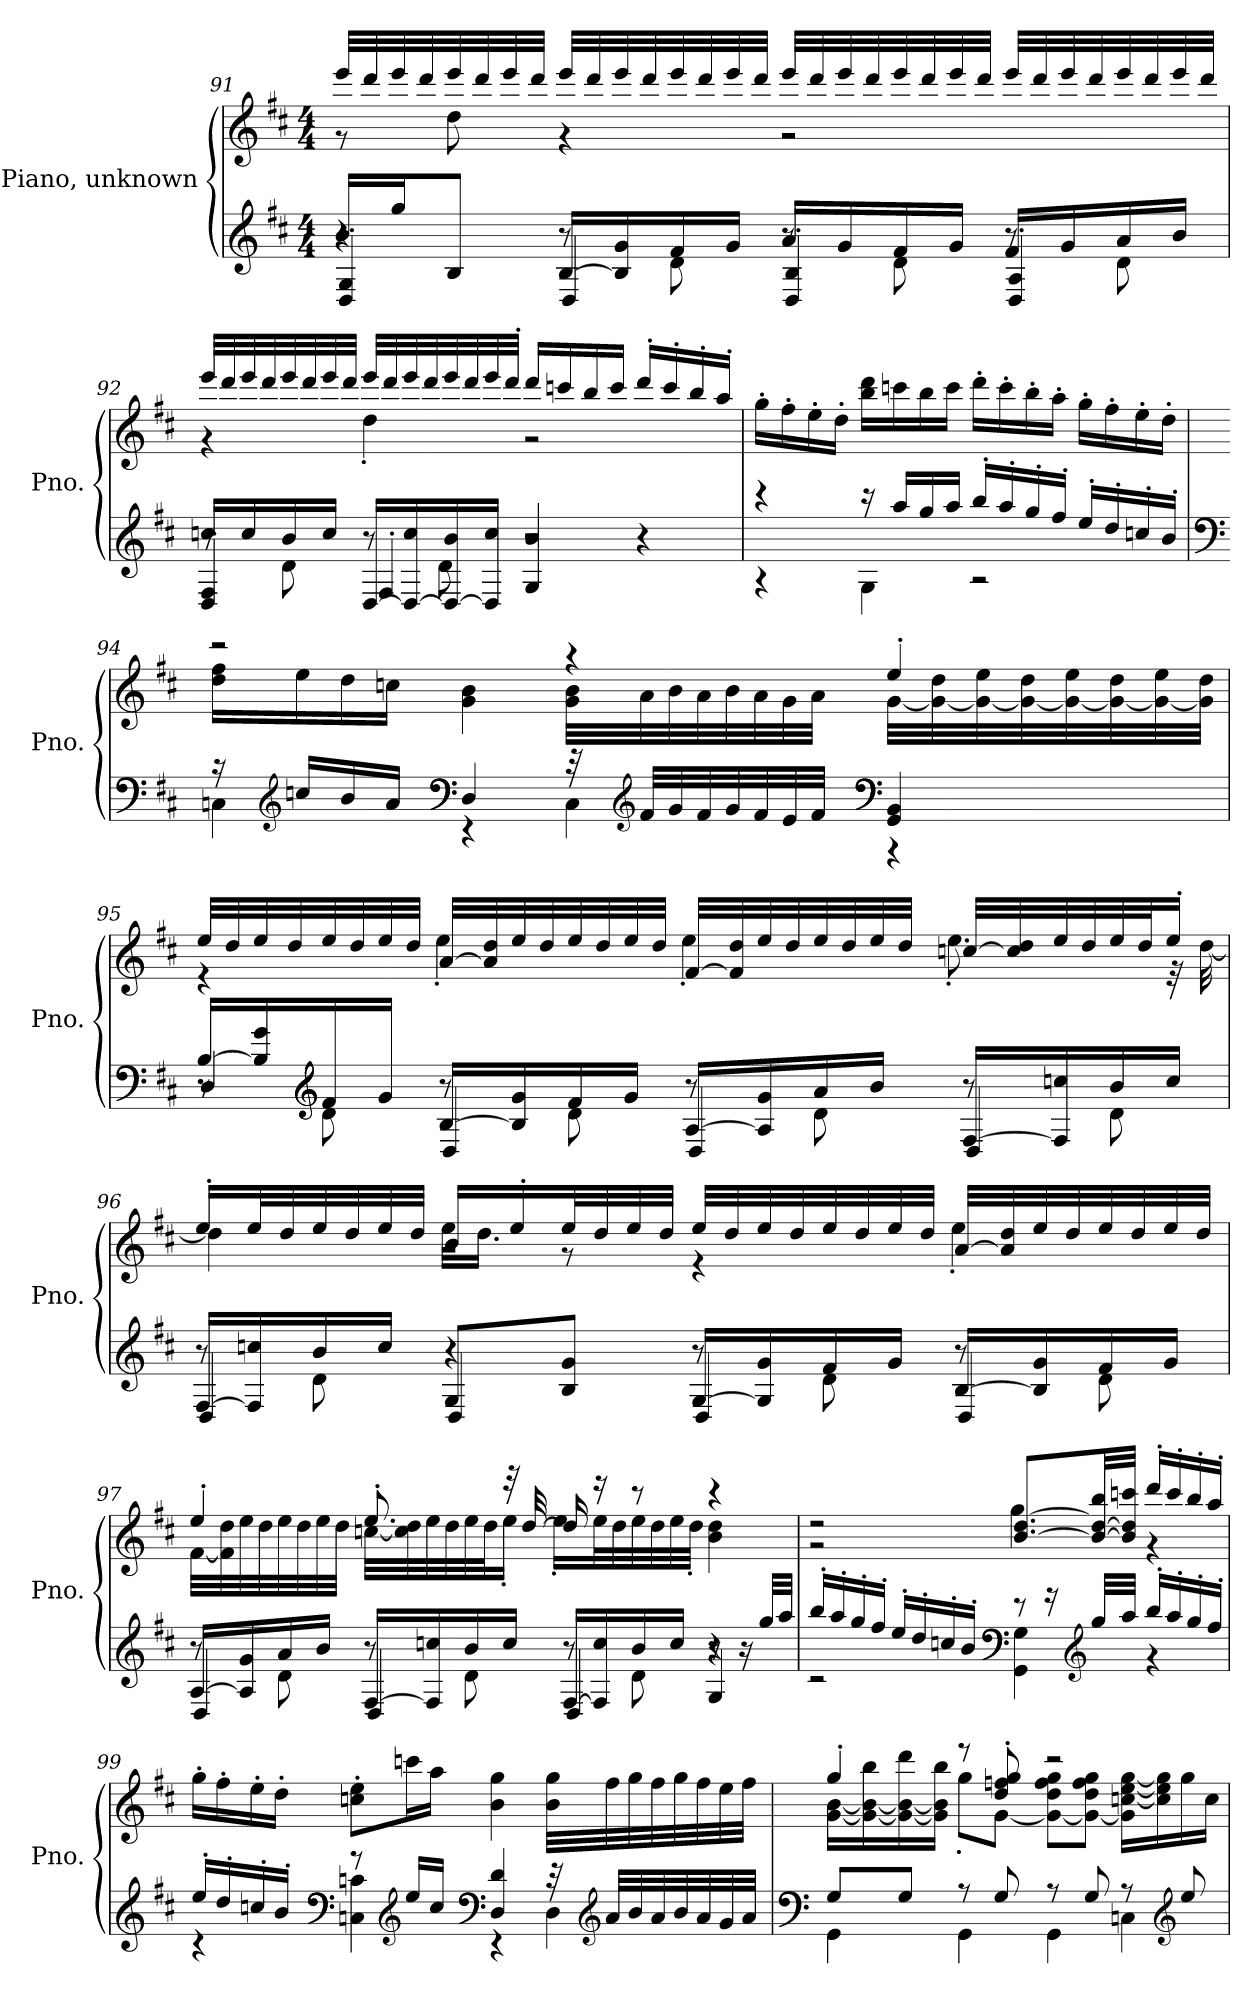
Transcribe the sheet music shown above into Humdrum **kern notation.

**kern	**kern
*part1	*part1
*staff2	*staff1
*I"Piano, unknown	*
*I'Pno.	*
!!LO:LB:g=z
*clefG2	*clefG2
*k[f#c#]	*k[f#c#]
*M4/4	*M4/4
=91	=91
*^	*^
*	*^	*	*
16b/LL	4r	4D/' 4G/'	32eee/LLL	8r
.	.	.	32ddd/	.
16gg/J	.	.	32eee/	.
.	.	.	32ddd/	.
8B/J	.	.	32eee/	8dd\
.	.	.	32ddd/	.
.	.	.	32eee/	.
.	.	.	32ddd/JJJ	.
[16B/LL	8r	4D/	32eee/LLL	4r
.	.	.	32ddd/	.
16B/] 16g/	.	.	32eee/	.
.	.	.	32ddd/	.
16f#/	8d\	.	32eee/	.
.	.	.	32ddd/	.
16g/JJ	.	.	32eee/	.
.	.	.	32ddd/JJJ	.
16a/LL	8r	4D/' 4B/'	32eee/LLL	2r
.	.	.	32ddd/	.
16g/	.	.	32eee/	.
.	.	.	32ddd/	.
16f#/	8d\	.	32eee/	.
.	.	.	32ddd/	.
16g/JJ	.	.	32eee/	.
.	.	.	32ddd/JJJ	.
16f#/LL	8r	4D/' 4A/'	32eee/LLL	.
.	.	.	32ddd/	.
16g/	.	.	32eee/	.
.	.	.	32ddd/	.
16a/	8d\	.	32eee/	.
.	.	.	32ddd/	.
16b/JJ	.	.	32eee/	.
.	.	.	32ddd/JJJ	.
!!LO:PB:g=z	!!
=92	=92	=92	=92	=92
16ccn/LL	8r	4D/' 4F#/'	32eee/LLL	4r
.	.	.	32ddd/	.
16cc/	.	.	32eee/	.
.	.	.	32ddd/	.
16b/	8d\	.	32eee/	.
.	.	.	32ddd/	.
16cc/JJ	.	.	32eee/	.
.	.	.	32ddd/JJJ	.
[16D/LL	8r	4F#'/	32eee/LLL	4dd'\
.	.	.	32ddd/	.
16D/_ 16cc/	.	.	32eee/	.
.	.	.	32ddd/	.
16D/_ 16b/	8d\	.	32eee/	.
.	.	.	32ddd/	.
16D/] 16cc/JJ	.	.	32eee/	.
.	.	.	32ddd'/JJJ	.
4G/ 4b/	2r	2r	16ddd/LL	2r
.	.	.	16cccn/	.
.	.	.	16bb/	.
.	.	.	16ccc/JJ	.
4r	.	.	16ddd'/LL	.
.	.	.	16ccc'/	.
.	.	.	16bb'/	.
.	.	.	16aa'/JJ	.
*	*v	*v	*	*
*	*	*v	*v
!!LO:LB:g=z
=93	=93	=93
4r	4r	16gg'\LL
.	.	16ff#'\
.	.	16ee'\
.	.	16dd'\JJ
16r	4G\	16bb\ 16ddd\LL
16aa/LL	.	16cccn\
16gg/	.	16bb\
16aa/JJ	.	16ccc\JJ
16bb'/LL	2r	16ddd'\LL
16aa'/	.	16ccc'\
16gg'/	.	16bb'\
16ff#'/JJ	.	16aa'\JJ
16ee'/LL	.	16gg'\LL
16dd'/	.	16ff#'\
16ccn'/	.	16ee'\
16b'/JJ	.	16dd'\JJ
!!LO:LB:g=z
=94	=94	=94
*clefF4	*	*
*	*	*^
16r	4Cn\	2r	16dd\ 16ff#\LL
*clefG2	*	*	*
16ccn/LL	.	.	16ee\
16b/	.	.	16dd\
16a/JJ	.	.	16ccn\JJ
*clefF4	*	*	*
4D/	4r	.	4g\ 4b\
32r	4C\	4r	32g\ 32b\LLL
*clefG2	*	*	*
32f#/LLL	.	.	32a\
32g/	.	.	32b\
32f#/	.	.	32a\
32g/	.	.	32b\
32f#/	.	.	32a\
32e/	.	.	32g\
32f#/JJJ	.	.	32a\JJJ
*clefF4	*	*	*
4GG/ 4BB/	4r	4ee'/	[32g\LLL
.	.	.	32g\_ 32dd\
.	.	.	32g\_ 32ee\
.	.	.	32g\_ 32dd\
.	.	.	32g\_ 32ee\
.	.	.	32g\_ 32dd\
.	.	.	32g\_ 32ee\
.	.	.	32g\] 32dd\JJJ
!!LO:LB:g=z	!!
=95	=95	=95	=95
*	*^	*	*
[16B/LL	8r	4D/	32ee/LLL	4r
.	.	.	32dd/	.
16B/] 16g/	.	.	32ee/	.
.	.	.	32dd/	.
*clefG2	*	*	*	*
16f#/	8d\	.	32ee/	.
.	.	.	32dd/	.
16g/JJ	.	.	32ee/	.
.	.	.	32dd/JJJ	.
[16B/LL	8r	4D/	[32a/LLL	4ee'\
.	.	.	32a/] 32dd/	.
16B/] 16g/	.	.	32ee/	.
.	.	.	32dd/	.
16f#/	8d\	.	32ee/	.
.	.	.	32dd/	.
16g/JJ	.	.	32ee/	.
.	.	.	32dd/JJJ	.
[16A/LL	8r	4D/	[32f#/LLL	4ee'\
.	.	.	32f#/] 32dd/	.
16A/] 16g/	.	.	32ee/	.
.	.	.	32dd/	.
16a/	8d\	.	32ee/	.
.	.	.	32dd/	.
16b/JJ	.	.	32ee/	.
.	.	.	32dd/JJJ	.
[16F#/LL	8r	4D/	[32ccn/LLL	8.ee'\
.	.	.	32cc/] 32dd/	.
16F#/] 16ccn/	.	.	32ee/	.
.	.	.	32dd/	.
16b/	8d\	.	32ee/	.
.	.	.	32dd/J	.
16cc/JJ	.	.	16ee'/JJ	32r
.	.	.	.	[32dd\
!!LO:LB:g=z	!!
=96	=96	=96	=96	=96
[16F#/LL	8r	4D/	16ee'/LL	4dd\]
16F#/] 16ccn/	.	.	32ee/L	.
.	.	.	32dd/	.
16b/	8d\	.	32ee/	.
.	.	.	32dd/	.
16cc/JJ	.	.	32ee/	.
.	.	.	32dd/JJJ	.
8G/L	4r	4D/	16b/LL	32ee\KLL
.	.	.	.	16.dd\JJ
.	.	.	16ee'/	.
8B/ 8g/J	.	.	32ee/L	8r
.	.	.	32dd/	.
.	.	.	32ee/	.
.	.	.	32dd/JJJ	.
[16G/LL	8r	4D/	32ee/LLL	4r
.	.	.	32dd/	.
16G/] 16g/	.	.	32ee/	.
.	.	.	32dd/	.
16f#/	8d\	.	32ee/	.
.	.	.	32dd/	.
16g/JJ	.	.	32ee/	.
.	.	.	32dd/JJJ	.
[16B/LL	8r	4D/	[32a/LLL	4ee'\
.	.	.	32a/] 32dd/	.
16B/] 16g/	.	.	32ee/	.
.	.	.	32dd/	.
16f#/	8d\	.	32ee/	.
.	.	.	32dd/	.
16g/JJ	.	.	32ee/	.
.	.	.	32dd/JJJ	.
!!LO:LB:g=z	!!
=97	=97	=97	=97	=97
[16A/LL	8r	4D/	4ee'/	[32f#\LLL
.	.	.	.	32f#\] 32dd\
16A/] 16g/	.	.	.	32ee\
.	.	.	.	32dd\
16a/	8d\	.	.	32ee\
.	.	.	.	32dd\
16b/JJ	.	.	.	32ee\
.	.	.	.	32dd\JJJ
[16F#/LL	8r	4D/	8.ee'/	[32ccn\LLL
.	.	.	.	32cc\] 32dd\
16F#/] 16ccn/	.	.	.	32ee\
.	.	.	.	32dd\
16b/	8d\	.	.	32ee\
.	.	.	.	32dd\J
16cc/JJ	.	.	32r	16ee'\JJ
.	.	.	[32dd/	.
[16F#/LL	8r	4D/	16dd/]	16ee'\LL
16F#/] 16cc/	.	.	16r	32ee\L
.	.	.	.	32dd\
16b/	8d\	.	8r	32ee\
.	.	.	.	32dd\
16cc/JJ	.	.	.	32ee\
.	.	.	.	32dd'\JJJ
8r	4r	4G/	4r	4b\ 4dd\
16r	.	.	.	.
32gg/LLL	.	.	.	.
32aa/JJJ	.	.	.	.
*	*v	*v	*	*
!!LO:PB:g=z	!!
=98	=98	=98	=98
16bb'/LL	2r	2r	2r
16aa'/	.	.	.
16gg'/	.	.	.
16ff#'/JJ	.	.	.
16ee'/LL	.	.	.
16dd'/	.	.	.
16ccn'/	.	.	.
16b'/JJ	.	.	.
*clefF4	*	*	*
8r	4GG\ 4G\	[8.b/ [8.dd/L	4gg\
16r	.	.	.
*clefG2	*	*	*
32gg/LLL	.	32b/_ 32dd/_ 32bb/LL	.
32aa/JJJ	.	32b/] 32dd/] 32cccn/JJJ	.
16bb'/LL	4r	16ddd'/LL	4r
16aa'/	.	16ccc'/	.
16gg'/	.	16bb'/	.
16ff#'/JJ	.	16aa'/JJ	.
*	*	*v	*v
!!LO:LB:g=z
=99	=99	=99
16ee'/LL	4r	16gg'\LL
16dd'/	.	16ff#'\
16ccn'/	.	16ee'\
16b'/JJ	.	16dd'\JJ
*clefF4	*	*
8r	4Cn\ 4cn\	8ccn\' 8ee\'L
*clefG2	*	*
16ee/LL	.	16cccn\L
16cc/JJ	.	16aa\JJ
*clefF4	*	*
4D/ 4d/	4r	4b\ 4gg\
32r	4D\	32b\ 32gg\LLL
*clefG2	*	*
32a/LLL	.	32ff#\
32b/	.	32gg\
32a/	.	32ff#\
32b/	.	32gg\
32a/	.	32ff#\
32g/	.	32ee\
32a/JJJ	.	32ff#\JJJ
=100	=100	=100
*clefF4	*	*
*	*	*^
8G/L	4GG\	4gg'/	[16g\ [16b\LL
.	.	.	16g\_ 16b\_ 16bb\
8G/J	.	.	16g\_ 16b\_ 16ddd\
.	.	.	16g\] 16b\] 16bb\JJ
8r	4GG\	8r	8gg'\L
8G/	.	8dd/' 8ffn/' 8gg/'	[8g\J
8r	4GG\	2r	8g\_ 8dd\ 8ff\ 8gg\L
8G/	.	.	8g\_ 8dd\ 8ff\ 8gg\J
8r	4Cn\	.	16g\] [16ccn\ [16ee\ [16gg\LL
.	.	.	16cc\] 16ee\] 16gg\]
*clefG2	*	*	*
8ee/	.	.	16gg\
.	.	.	16cc\JJ
*v	*v	*	*
*	*v	*v
=	=
*-	*-
